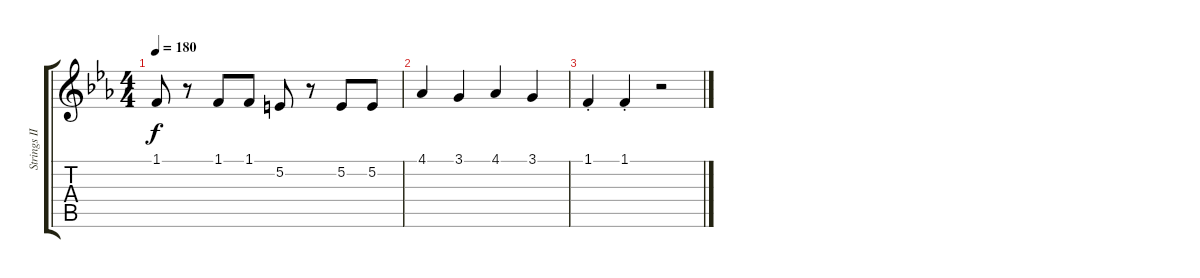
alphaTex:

\track ("Strings II" "Strings II") {instrument stringensemble1}
\staff {score tabs}
\tuning (E4 B3 G3 D3 A2 E2) {hide}
\ts (4 4)
\tempo 180
\clef g2
\ks eb
1.1.8{dy f} r.8 1.1.8 1.1.8 5.2.8 r.8 5.2.8 5.2.8 |
4.1.4 3.1.4 4.1.4 3.1.4 |
1.1{st}.4 1.1{st}.4 r.2
